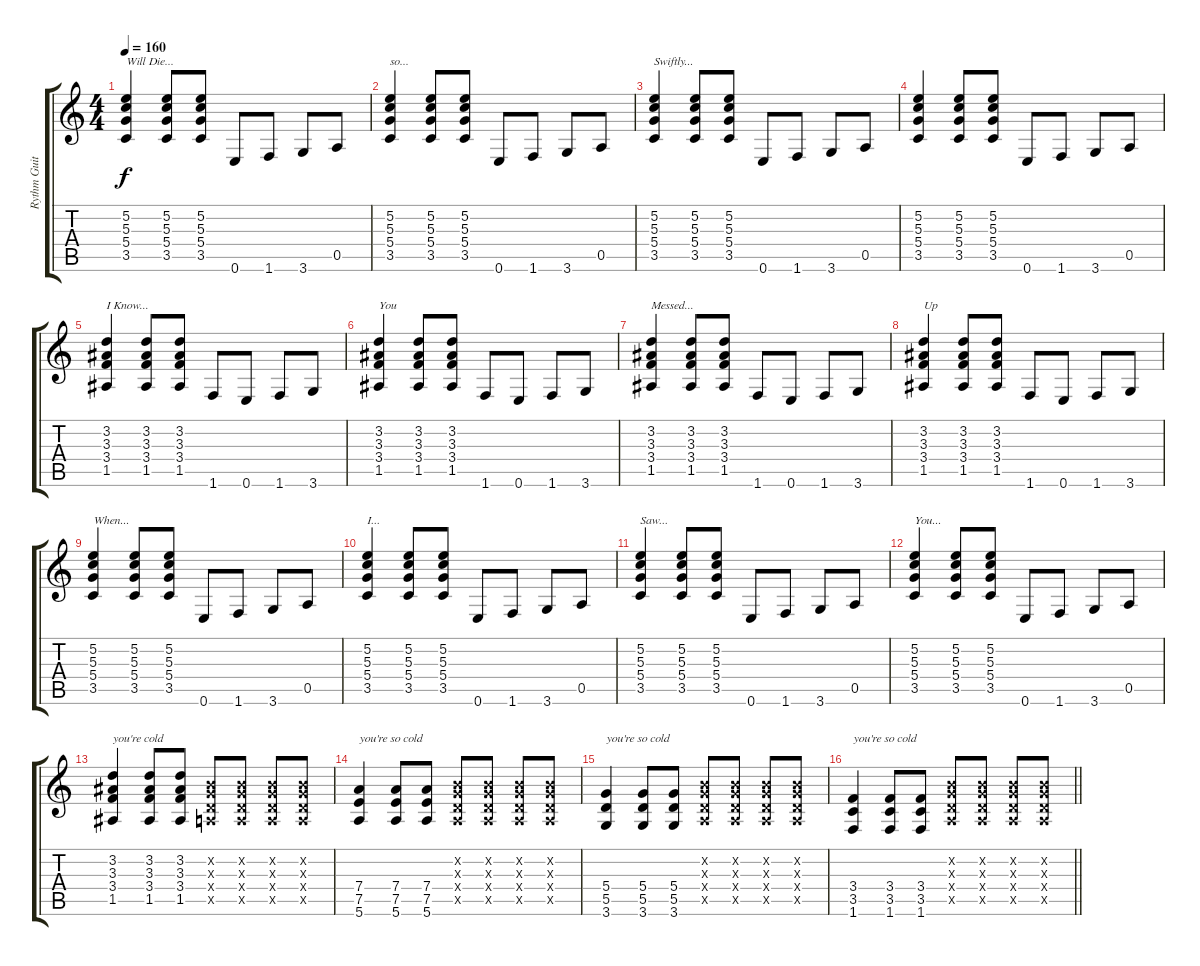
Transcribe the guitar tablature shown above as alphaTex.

\track ("Rythm Guitar (Albert Hammond Jr.)" "Rythm Guit") {instrument distortionguitar}
\staff {score tabs}
\tuning (E4 B3 G3 D3 A2 E2) {hide}
\ts (4 4)
\tempo 160
\clef g2
\ks c
(5.2 5.3 5.4 3.5).4{txt "Will Die..." dy f} (5.2 5.3 5.4 3.5).8 (5.2 5.3 5.4 3.5).8 0.6.8 1.6.8 3.6.8 0.5.8 |
(5.2 5.3 5.4 3.5).4{txt "so..."} (5.2 5.3 5.4 3.5).8 (5.2 5.3 5.4 3.5).8 0.6.8 1.6.8 3.6.8 0.5.8 |
(5.2 5.3 5.4 3.5).4{txt "Swiftly..."} (5.2 5.3 5.4 3.5).8 (5.2 5.3 5.4 3.5).8 0.6.8 1.6.8 3.6.8 0.5.8 |
(5.2 5.3 5.4 3.5).4 (5.2 5.3 5.4 3.5).8 (5.2 5.3 5.4 3.5).8 0.6.8 1.6.8 3.6.8 0.5.8 |
(3.2 3.3 3.4 1.5).4{txt "I Know..."} (3.2 3.3 3.4 1.5).8 (3.2 3.3 3.4 1.5).8 1.6.8 0.6.8 1.6.8 3.6.8 |
(3.2 3.3 3.4 1.5).4{txt "You"} (3.2 3.3 3.4 1.5).8 (3.2 3.3 3.4 1.5).8 1.6.8 0.6.8 1.6.8 3.6.8 |
(3.2 3.3 3.4 1.5).4{txt "Messed..."} (3.2 3.3 3.4 1.5).8 (3.2 3.3 3.4 1.5).8 1.6.8 0.6.8 1.6.8 3.6.8 |
(3.2 3.3 3.4 1.5).4{txt "Up"} (3.2 3.3 3.4 1.5).8 (3.2 3.3 3.4 1.5).8 1.6.8 0.6.8 1.6.8 3.6.8 |
(5.2 5.3 5.4 3.5).4{txt "When..."} (5.2 5.3 5.4 3.5).8 (5.2 5.3 5.4 3.5).8 0.6.8 1.6.8 3.6.8 0.5.8 |
(5.2 5.3 5.4 3.5).4{txt "I..."} (5.2 5.3 5.4 3.5).8 (5.2 5.3 5.4 3.5).8 0.6.8 1.6.8 3.6.8 0.5.8 |
(5.2 5.3 5.4 3.5).4{txt "Saw..."} (5.2 5.3 5.4 3.5).8 (5.2 5.3 5.4 3.5).8 0.6.8 1.6.8 3.6.8 0.5.8 |
(5.2 5.3 5.4 3.5).4{txt "You..."} (5.2 5.3 5.4 3.5).8 (5.2 5.3 5.4 3.5).8 0.6.8 1.6.8 3.6.8 0.5.8 |
(3.2 3.3 3.4 1.5).4{txt "you're cold"} (3.2 3.3 3.4 1.5).8 (3.2 3.3 3.4 1.5).8 (0.2{x} 0.3{x} 0.4{x} 0.5{x}).8 (0.2{x} 0.3{x} 0.4{x} 0.5{x}).8 (0.2{x} 0.3{x} 0.4{x} 0.5{x}).8 (0.2{x} 0.3{x} 0.4{x} 0.5{x}).8 |
(7.4 7.5 5.6).4{txt "you're so cold"} (7.4 7.5 5.6).8 (7.4 7.5 5.6).8 (0.2{x} 0.3{x} 0.4{x} 0.5{x}).8 (0.2{x} 0.3{x} 0.4{x} 0.5{x}).8 (0.2{x} 0.3{x} 0.4{x} 0.5{x}).8 (0.2{x} 0.3{x} 0.4{x} 0.5{x}).8 |
(5.4 5.5 3.6).4{txt "you're so cold"} (5.4 5.5 3.6).8 (5.4 5.5 3.6).8 (0.2{x} 0.3{x} 0.4{x} 0.5{x}).8 (0.2{x} 0.3{x} 0.4{x} 0.5{x}).8 (0.2{x} 0.3{x} 0.4{x} 0.5{x}).8 (0.2{x} 0.3{x} 0.4{x} 0.5{x}).8 |
\barLineRight lightlight
(3.4 3.5 1.6).4{txt "you're so cold"} (3.4 3.5 1.6).8 (3.4 3.5 1.6).8 (0.2{x} 0.3{x} 0.4{x} 0.5{x}).8 (0.2{x} 0.3{x} 0.4{x} 0.5{x}).8 (0.2{x} 0.3{x} 0.4{x} 0.5{x}).8 (0.2{x} 0.3{x} 0.4{x} 0.5{x}).8
